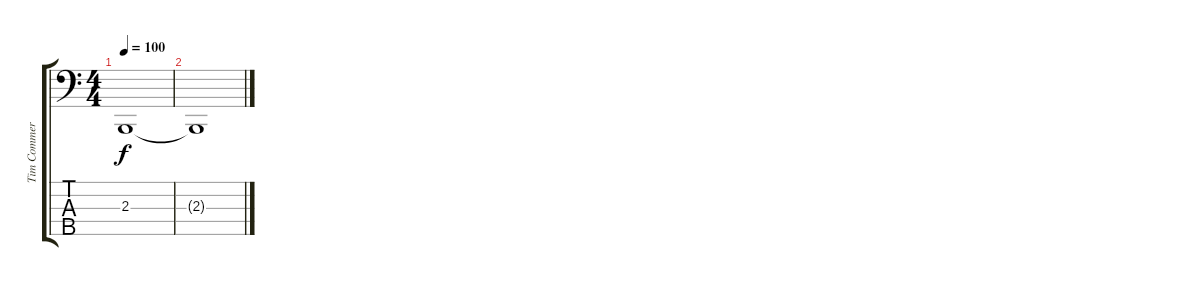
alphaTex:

\track ("Tim Commerford (for effect only!)" "Tim Commer") {instrument reedorgan}
\staff {score tabs}
\tuning (G2 D2 A1 E1 B0) {hide}
\ts (4 4)
\tempo 100
\clef f4
\ks c
2.3.1{dy f} |
2.3{t}.1
